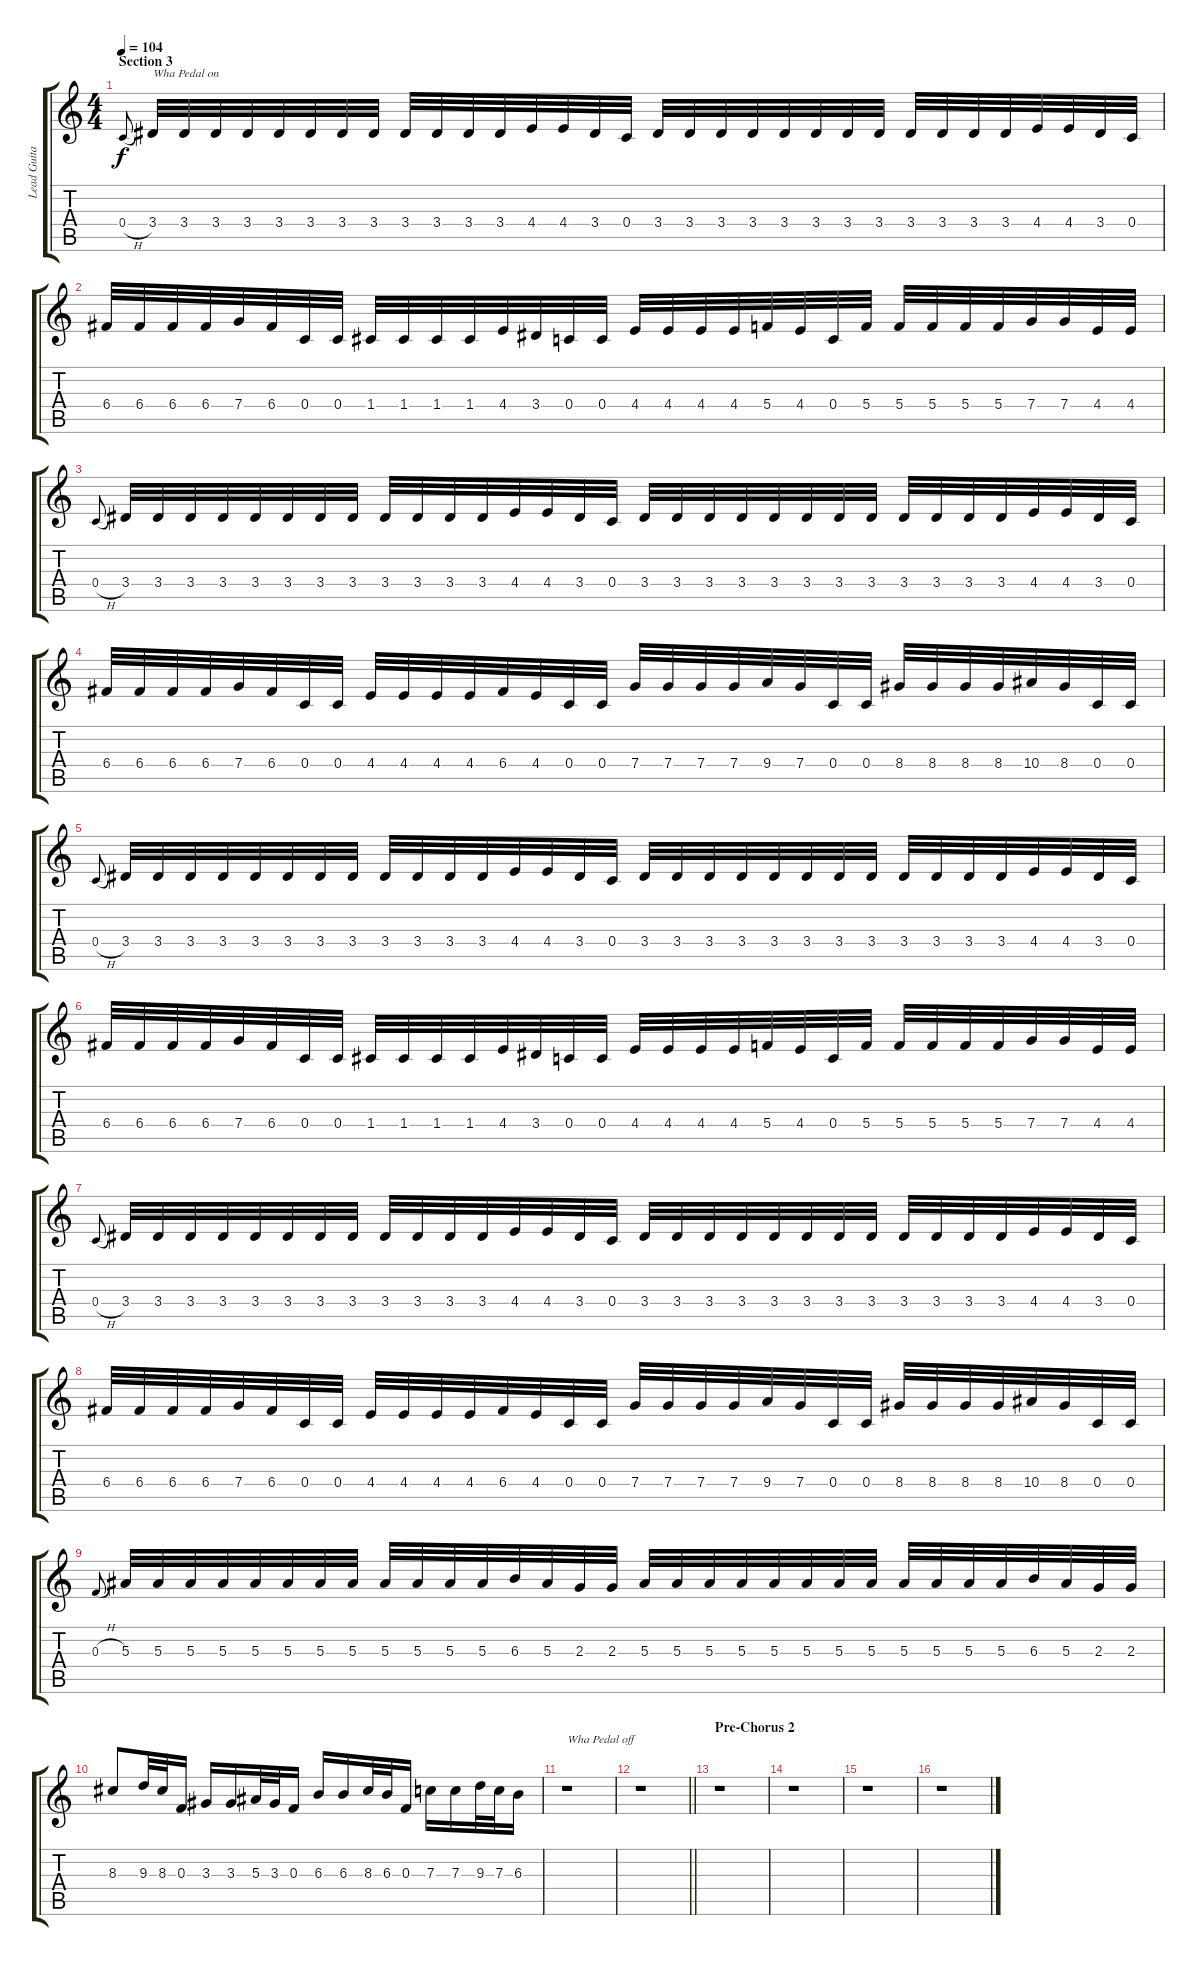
\track ("Lead Guitar 1 (Distortion)" "Lead Guita") {instrument distortionguitar}
\staff {score tabs}
\tuning (D4 A3 F3 C3 G2 C2) {hide}
\ts (4 4)
\section ("" "Section 3")
\tempo 104
\clef g2
\ks c
0.4{h}.8{gr onbeat dy f} 3.4.32{txt "Wha Pedal on" volume 16 instrument overdrivenguitar} 3.4.32 3.4.32 3.4.32 3.4.32 3.4.32 3.4.32 3.4.32 3.4.32 3.4.32 3.4.32 3.4.32 4.4.32 4.4.32 3.4.32 0.4.32 3.4.32 3.4.32 3.4.32 3.4.32 3.4.32 3.4.32 3.4.32 3.4.32 3.4.32 3.4.32 3.4.32 3.4.32 4.4.32 4.4.32 3.4.32 0.4.32 |
6.4.32 6.4.32 6.4.32 6.4.32 7.4.32 6.4.32 0.4.32 0.4.32 1.4.32 1.4.32 1.4.32 1.4.32 4.4.32 3.4.32 0.4.32 0.4.32 4.4.32 4.4.32 4.4.32 4.4.32 5.4.32 4.4.32 0.4.32 5.4.32 5.4.32 5.4.32 5.4.32 5.4.32 7.4.32 7.4.32 4.4.32 4.4.32 |
0.4{h}.8{gr onbeat} 3.4.32 3.4.32 3.4.32 3.4.32 3.4.32 3.4.32 3.4.32 3.4.32 3.4.32 3.4.32 3.4.32 3.4.32 4.4.32 4.4.32 3.4.32 0.4.32 3.4.32 3.4.32 3.4.32 3.4.32 3.4.32 3.4.32 3.4.32 3.4.32 3.4.32 3.4.32 3.4.32 3.4.32 4.4.32 4.4.32 3.4.32 0.4.32 |
6.4.32 6.4.32 6.4.32 6.4.32 7.4.32 6.4.32 0.4.32 0.4.32 4.4.32 4.4.32 4.4.32 4.4.32 6.4.32 4.4.32 0.4.32 0.4.32 7.4.32 7.4.32 7.4.32 7.4.32 9.4.32 7.4.32 0.4.32 0.4.32 8.4.32 8.4.32 8.4.32 8.4.32 10.4.32 8.4.32 0.4.32 0.4.32 |
0.4{h}.8{gr onbeat} 3.4.32 3.4.32 3.4.32 3.4.32 3.4.32 3.4.32 3.4.32 3.4.32 3.4.32 3.4.32 3.4.32 3.4.32 4.4.32 4.4.32 3.4.32 0.4.32 3.4.32 3.4.32 3.4.32 3.4.32 3.4.32 3.4.32 3.4.32 3.4.32 3.4.32 3.4.32 3.4.32 3.4.32 4.4.32 4.4.32 3.4.32 0.4.32 |
6.4.32 6.4.32 6.4.32 6.4.32 7.4.32 6.4.32 0.4.32 0.4.32 1.4.32 1.4.32 1.4.32 1.4.32 4.4.32 3.4.32 0.4.32 0.4.32 4.4.32 4.4.32 4.4.32 4.4.32 5.4.32 4.4.32 0.4.32 5.4.32 5.4.32 5.4.32 5.4.32 5.4.32 7.4.32 7.4.32 4.4.32 4.4.32 |
0.4{h}.8{gr onbeat} 3.4.32 3.4.32 3.4.32 3.4.32 3.4.32 3.4.32 3.4.32 3.4.32 3.4.32 3.4.32 3.4.32 3.4.32 4.4.32 4.4.32 3.4.32 0.4.32 3.4.32 3.4.32 3.4.32 3.4.32 3.4.32 3.4.32 3.4.32 3.4.32 3.4.32 3.4.32 3.4.32 3.4.32 4.4.32 4.4.32 3.4.32 0.4.32 |
6.4.32 6.4.32 6.4.32 6.4.32 7.4.32 6.4.32 0.4.32 0.4.32 4.4.32 4.4.32 4.4.32 4.4.32 6.4.32 4.4.32 0.4.32 0.4.32 7.4.32 7.4.32 7.4.32 7.4.32 9.4.32 7.4.32 0.4.32 0.4.32 8.4.32 8.4.32 8.4.32 8.4.32 10.4.32 8.4.32 0.4.32 0.4.32 |
0.3{h}.8{gr onbeat} 5.3.32 5.3.32 5.3.32 5.3.32 5.3.32 5.3.32 5.3.32 5.3.32 5.3.32 5.3.32 5.3.32 5.3.32 6.3.32 5.3.32 2.3.32 2.3.32 5.3.32 5.3.32 5.3.32 5.3.32 5.3.32 5.3.32 5.3.32 5.3.32 5.3.32 5.3.32 5.3.32 5.3.32 6.3.32 5.3.32 2.3.32 2.3.32 |
8.3.8 9.3.32 8.3.32 0.3.16 3.3.16 3.3.16 5.3.32 3.3.32 0.3.16 6.3.16 6.3.16 8.3.32 6.3.32 0.3.16 7.3.16 7.3.16 9.3.32 7.3.32 6.3.16 |
r.1{txt "Wha Pedal off"} |
\barLineRight lightlight
r.1 |
\section ("" "Pre-Chorus 2")
r.1 |
r.1 |
r.1 |
r.1
